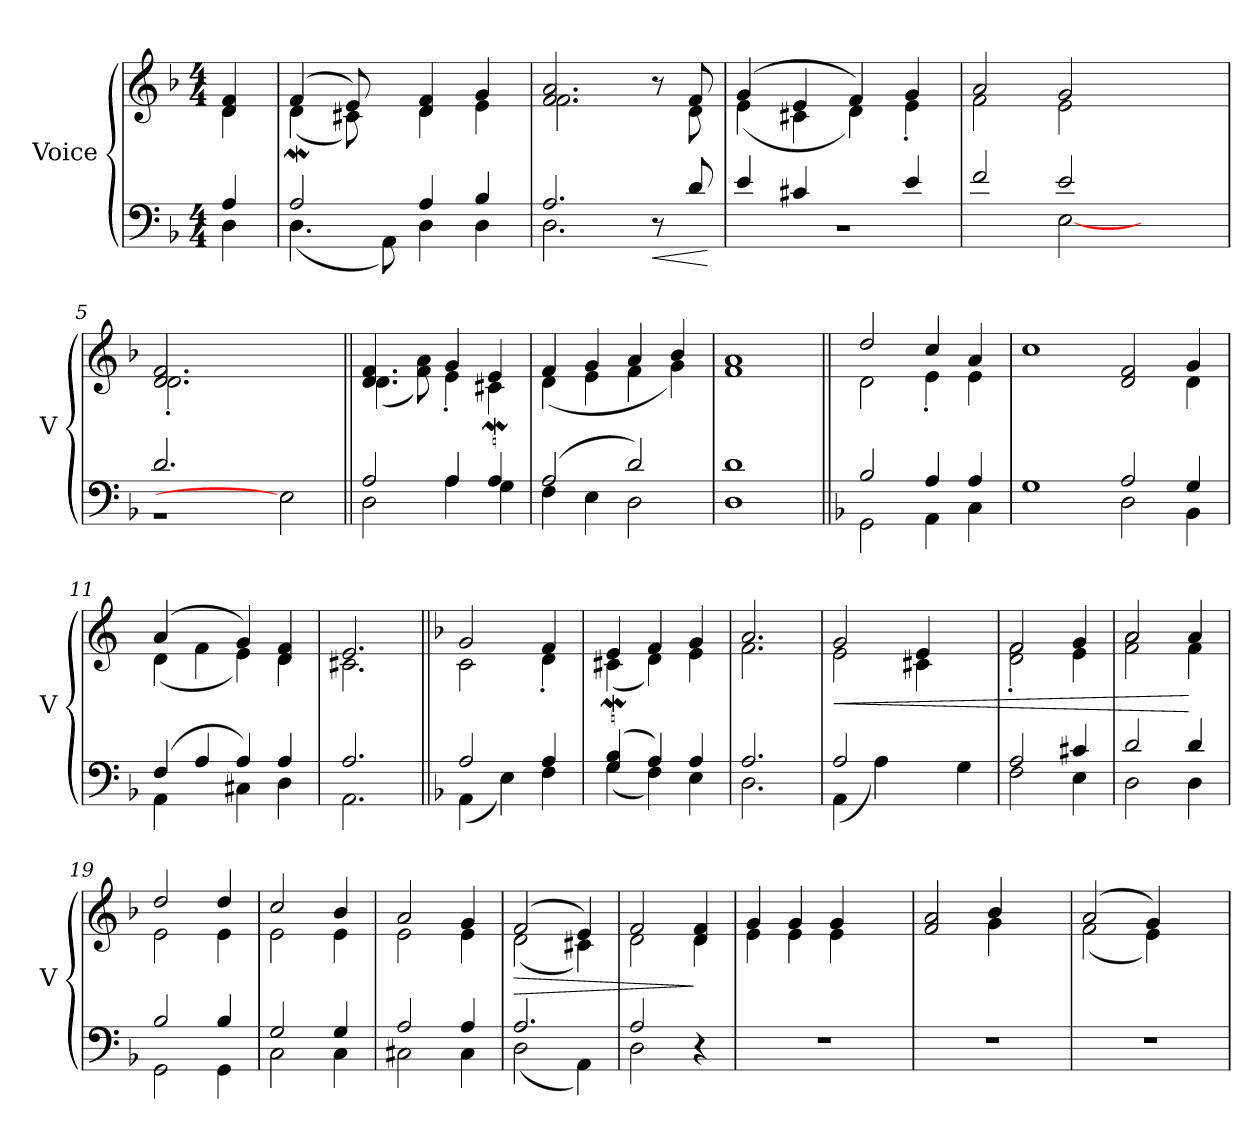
**kern	**dynam	**kern	**dynam
*part2	*part2	*part1	*part1
*staff2	*staff2	*staff1	*staff1
*I"Voice	*	*I"Voice	*
*I'V	*	*I'V	*
*clefF4	*	*clefG2	*
*k[b-]	*	*k[b-]	*
*M4/4	*	*M4/4	*
=	=	=	=
*^	*	*^	*
4A/	4D\	.	4d/ 4f/	4d\	.
=1	=1	=1	=1	=1	=1
2A/	(<4.D\	.	(>4f/	(<4dW\	.
.	.	.	8e/)	8c#X\)	.
.	8AA\)	.	8ryy	8ryy	.
4A/	4D\	.	4d/ 4f/	4d\	.
4B-/	4D\	.	4g/	4e\	.
=2	=2	=2	=2	=2	=2
2.A/	2.D\	.	2.f/ 2.a/	2.f\	.
!	!	!LO:HP:b	!	!	!
4ryy	8r	<	8r	8ryy	.
.	8d/	.	8f/	8d\	.
*v	*v	*	*	*	*
*	*	*v	*v	*
.	[	.	.
=3	=3	=3	=3
*^	*	*^	*
4e/	1r	.	(>4g/	(<4e\	.
4c#X/	.	.	4e/	4c#X\	.
4ryy	.	.	4f/)	4d\)	.
4e/	.	.	4g/	4e'\	.
!!LO:LB:g=z	!!
=4	=4	=4	=4	=4	=4
2f/	2ryy	.	2a/	2f\	.
2e/	[2E	.	2g/	2e\	.
2ryy	2ryy	.	2ryy	2ryy	.
=5	=5	=5	=5	=5	=5
2.d/	1r	.	2.d/ 2.f/	2.d'\	.
2.ryy	.	.	2.ryy	2.ryy	.
.	2E]	.	.	.	.
=6||	=6||	=6||	=6||	=6||	=6||
2A/	2D\	.	4.d/ 4.f/	(<4.d\	.
.	.	.	8ryy	8f\ 8a\)	.
4A/	4A\	.	4g/	4e'\	.
4A/	4G\	.	4e/	4c#XW\	.
=7	=7	=7	=7	=7	=7
(>2A/	4F\	.	4f/	(<4d\	.
.	4E\	.	4g/	4e\	.
2d/)	2D\	.	4a/	4f\	.
.	.	.	4b-/	4g\)	.
*	*	*	*v	*v	*
=8	=8	=8	=8	=8
1d	1D	.	1f 1a	.
!!LO:LB:g=z
=9||	=9||	=9||	=9||	=9||
*	*	*	*k[]	*
*	*	*	*^	*
2B-/	2GG\	.	2dd/	2d\	.
4A/	4AA\	.	4cc/	4e'\	.
4A/	4C\	.	4a/	4e\	.
=10	=10	=10	=10	=10	=10
1G	1ryy	.	1cc	1.ryy	.
2A/	2D\	.	2d/ 2f/	.	.
4G/	4BB-\	.	4g/	4d\	.
=11	=11	=11	=11	=11	=11
(>4F/	4AA\	.	(>4a/	(<4d\	.
4A/	4ryy	.	4ryy	4f\	.
4A/)	4C#X\	.	4g/)	4e\)	.
4A/	4D\	.	4d/ 4f/	4d\	.
=12	=12	=12	=12	=12	=12
2.A/	2.AA\	.	2.e/	2.c#X\	.
!!LO:LB:g=z	!!
=13||	=13||	=13||	=13||	=13||	=13||
*	*	*	*k[b-]	*	*
2A/	(<4AA\	.	2g/	2c\	.
.	4E\)	.	.	.	.
4A/	4F\	.	4f/	4d'\	.
=14	=14	=14	=14	=14	=14
(>4G/ 4B-/	(<4G\	.	4e/	(<4c#XW\	.
4A/)	4F\)	.	4f/	4d\)	.
4A/	4E\	.	4g/	4e\	.
=15	=15	=15	=15	=15	=15
2.A/	2.D\	.	2.a/	2.f\	.
=16	=16	=16	=16	=16	=16
!	!	!	!	!	!LO:HP:b
2A/	(<4AA\	.	2g/	2e\	<
.	4A\)	.	.	.	.
4ryy	2ryy	.	4e/	4c#X\	.
4G\	.	.	4ryy	4ryy	.
=17	=17	=17	=17	=17	=17
2A/	2F\	.	2f/	2d\' 2f\'	.
4c#X/	4E\	.	4g/	4e\	.
=18	=18	=18	=18	=18	=18
2d/	2D\	.	2a/	2f\ 2a\	.
4d/	4D\	.	4a/	4f\	[
!!LO:PB:g=z	!!
=19	=19	=19	=19	=19	=19
2B-/	2GG\	.	2dd/	2e\	.
4B-/	4GG\	.	4dd/	4e\	.
=20	=20	=20	=20	=20	=20
2G/	2C\	.	2cc/	2e\	.
4G/	4C\	.	4b-/	4e\	.
=21	=21	=21	=21	=21	=21
2A/	2C#X\	.	2a/	2e\	.
4A/	4C#\	.	4g/	4e\	.
=22	=22	=22	=22	=22	=22
!	!	!	!	!	!LO:HP:b
2.A/	(<2D\	.	(>2f/	(<2d\	>
.	4AA\)	.	4e/)	4c#X\)	.
=23	=23	=23	=23	=23	=23
2A/	2D\	.	2f/	2d\	.
4ryy	4r	.	4d/ 4f/	4d\	]
*v	*v	*	*	*	*
!!LO:LB:g=z	!!
=24	=24	=24	=24	=24
1r	.	4g/	4e\	.
.	.	4g/	4e\	.
.	.	4g/	4e\	.
.	.	4ryy	4ryy	.
=25	=25	=25	=25	=25
1r	.	2f/ 2a/	2ryy	.
.	.	4b-/	4g\	.
.	.	4ryy	4ryy	.
=26	=26	=26	=26	=26
1r	.	(>2a/	(<2f\	.
.	.	4g/)	4e\)	.
.	.	4ryy	4ryy	.
*	*	*v	*v	*
=	=	=	=
*-	*-	*-	*-
